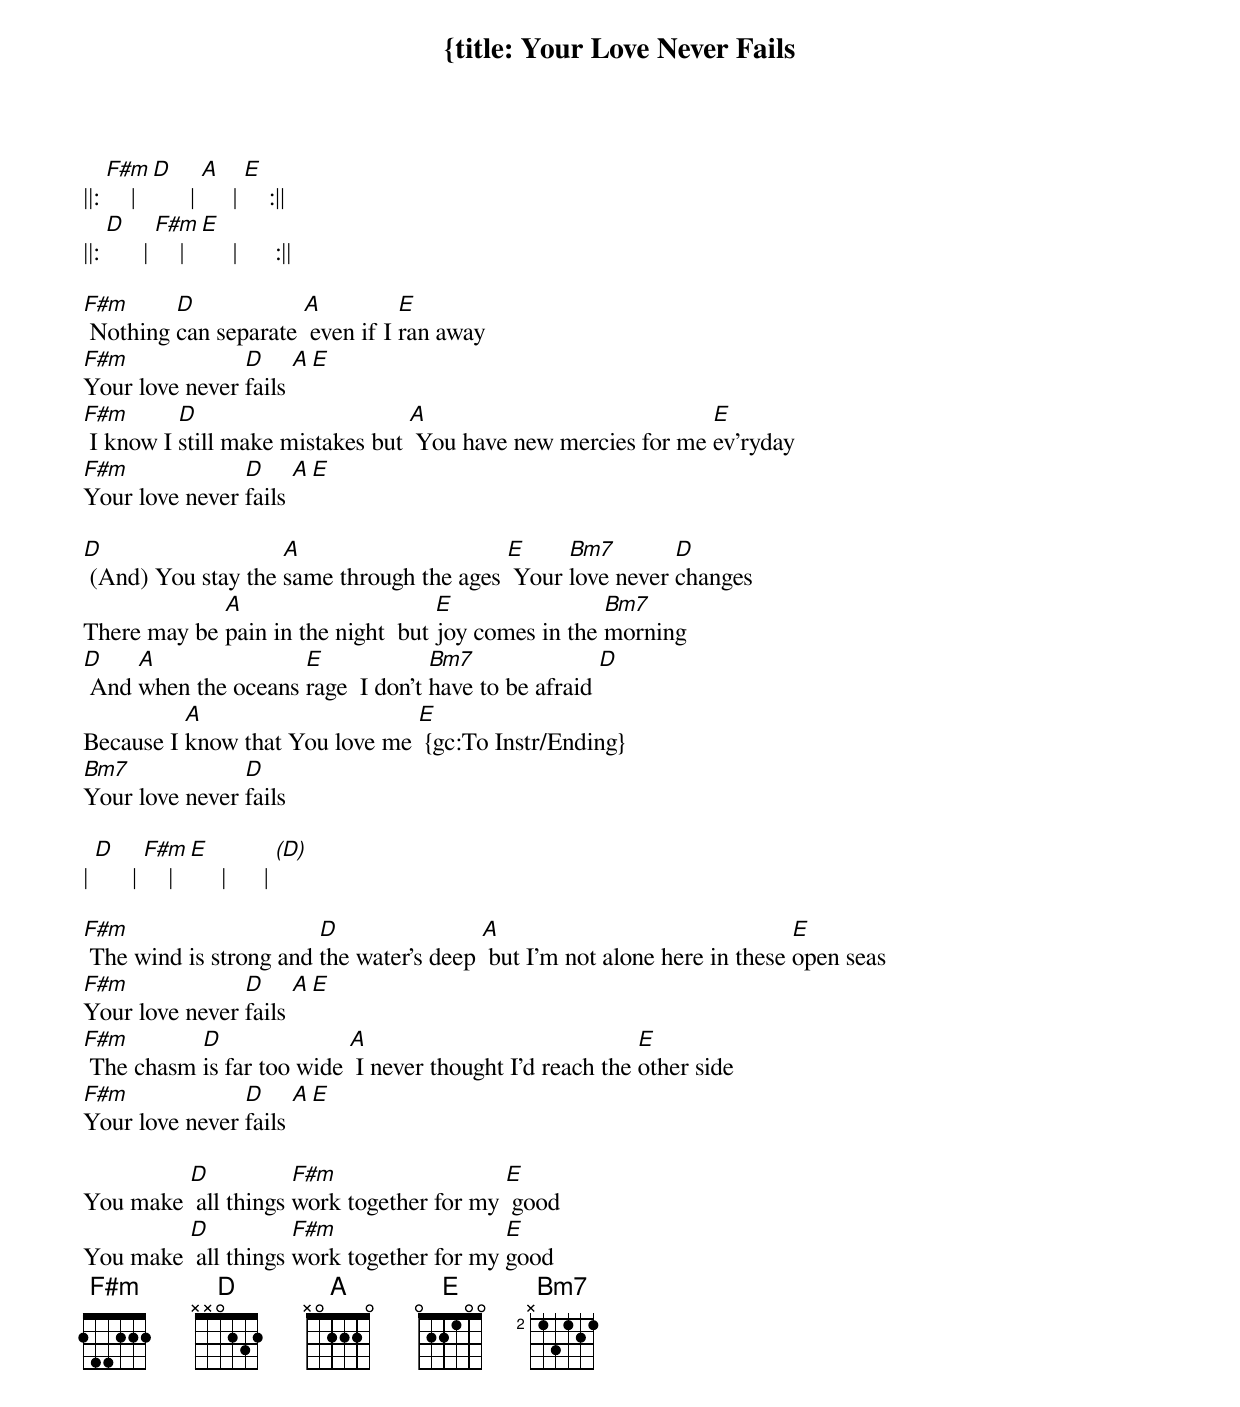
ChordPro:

{title: Your Love Never Fails
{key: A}
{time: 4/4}
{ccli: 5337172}
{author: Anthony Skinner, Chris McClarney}
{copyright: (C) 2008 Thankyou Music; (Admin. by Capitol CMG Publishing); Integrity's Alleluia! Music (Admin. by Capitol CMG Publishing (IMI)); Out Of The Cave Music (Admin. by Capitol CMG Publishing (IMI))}

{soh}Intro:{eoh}
||: [F#m]    | [D]      | [A]     | [E]    :||
||: [D]      | [F#m]    | [E]     |      :||

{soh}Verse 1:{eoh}
[F#m] Nothing [D]can separate [A] even if I [E]ran away
[F#m]Your love never [D]fails [A][E]
[F#m] I know I [D]still make mistakes but [A] You have new mercies for me [E]ev'ryday
[F#m]Your love never [D]fails [A][E]

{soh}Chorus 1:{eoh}
[D] (And) You stay the [A]same through the ages [E] Your [Bm7]love never [D]changes
There may be [A]pain in the night  but [E]joy comes in the [Bm7]morning
[D] And [A]when the oceans [E]rage  I don't [Bm7]have to be afraid [D]
Because I [A]know that You love me [E] {gc:To Instr/Ending}
[Bm7]Your love never [D]fails

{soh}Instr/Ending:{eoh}
| [D]      | [F#m]    | [E]     |      | [(D)]

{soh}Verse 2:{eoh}
[F#m] The wind is strong and [D]the water's deep [A] but I'm not alone here in these [E]open seas
[F#m]Your love never [D]fails [A][E]
[F#m] The chasm [D]is far too wide [A] I never thought I'd reach the [E]other side
[F#m]Your love never [D]fails [A][E]

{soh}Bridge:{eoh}
You make [D] all things [F#m]work together for my [E] good
You make [D] all things [F#m]work together for my [E]good
